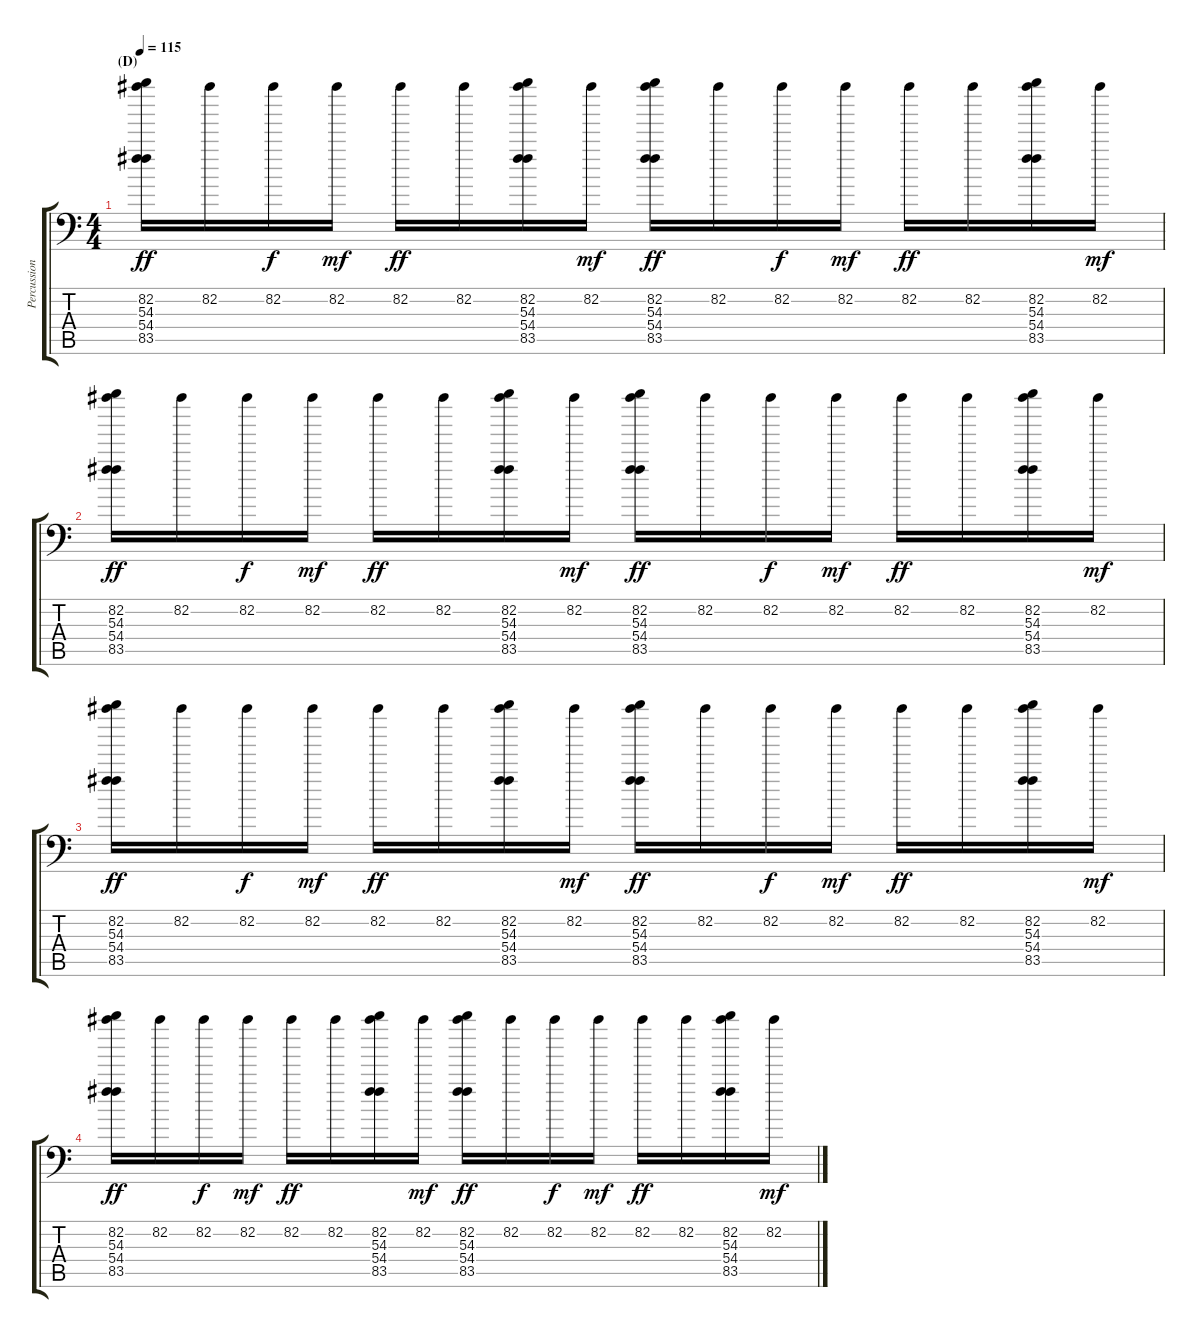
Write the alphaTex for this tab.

\track ("Percussion Effects" "Percussion") {instrument acousticgrandpiano}
\staff {score tabs}
\tuning (C-1 C-1 C-1 C-1 C-1 C-1) {hide}
\ts (4 4)
\section ("" "(D)")
\tempo 115
\clef f4
\ks c
(82.2 54.3 54.4 83.5).16{dy ff} 82.2.16 82.2.16{dy f} 82.2.16{dy mf} 82.2.16{dy ff} 82.2.16 (82.2 54.3 54.4 83.5).16 82.2.16{dy mf} (82.2 54.3 54.4 83.5).16{dy ff} 82.2.16 82.2.16{dy f} 82.2.16{dy mf} 82.2.16{dy ff} 82.2.16 (82.2 54.3 54.4 83.5).16 82.2.16{dy mf} |
(82.2 54.3 54.4 83.5).16{dy ff} 82.2.16 82.2.16{dy f} 82.2.16{dy mf} 82.2.16{dy ff} 82.2.16 (82.2 54.3 54.4 83.5).16 82.2.16{dy mf} (82.2 54.3 54.4 83.5).16{dy ff} 82.2.16 82.2.16{dy f} 82.2.16{dy mf} 82.2.16{dy ff} 82.2.16 (82.2 54.3 54.4 83.5).16 82.2.16{dy mf} |
(82.2 54.3 54.4 83.5).16{dy ff} 82.2.16 82.2.16{dy f} 82.2.16{dy mf} 82.2.16{dy ff} 82.2.16 (82.2 54.3 54.4 83.5).16 82.2.16{dy mf} (82.2 54.3 54.4 83.5).16{dy ff} 82.2.16 82.2.16{dy f} 82.2.16{dy mf} 82.2.16{dy ff} 82.2.16 (82.2 54.3 54.4 83.5).16 82.2.16{dy mf} |
(82.2 54.3 54.4 83.5).16{dy ff} 82.2.16 82.2.16{dy f} 82.2.16{dy mf} 82.2.16{dy ff} 82.2.16 (82.2 54.3 54.4 83.5).16 82.2.16{dy mf} (82.2 54.3 54.4 83.5).16{dy ff} 82.2.16 82.2.16{dy f} 82.2.16{dy mf} 82.2.16{dy ff} 82.2.16 (82.2 54.3 54.4 83.5).16 82.2.16{dy mf}
